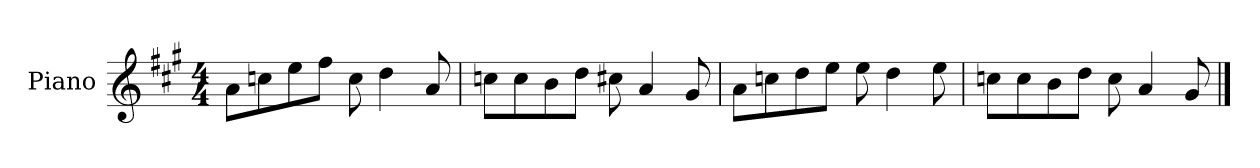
**kern
*part1
*staff1
*I"Piano
*I'P-no
*clefG2
*k[f#c#g#]
*M4/4
*MM90
=1
8a\L
8ccn\
8ee\
8ff#\J
8cc\
4dd\
8a/
=2
8ccn\L
8cc\
8b\
8dd\J
8cc#X\
4a/
8g#/
=3
8a\L
8ccn\
8dd\
8ee\J
8ee\
4dd\
8ee\
=4
8ccn\L
8cc\
8b\
8dd\J
8cc\
4a/
8g#/
==
*-
